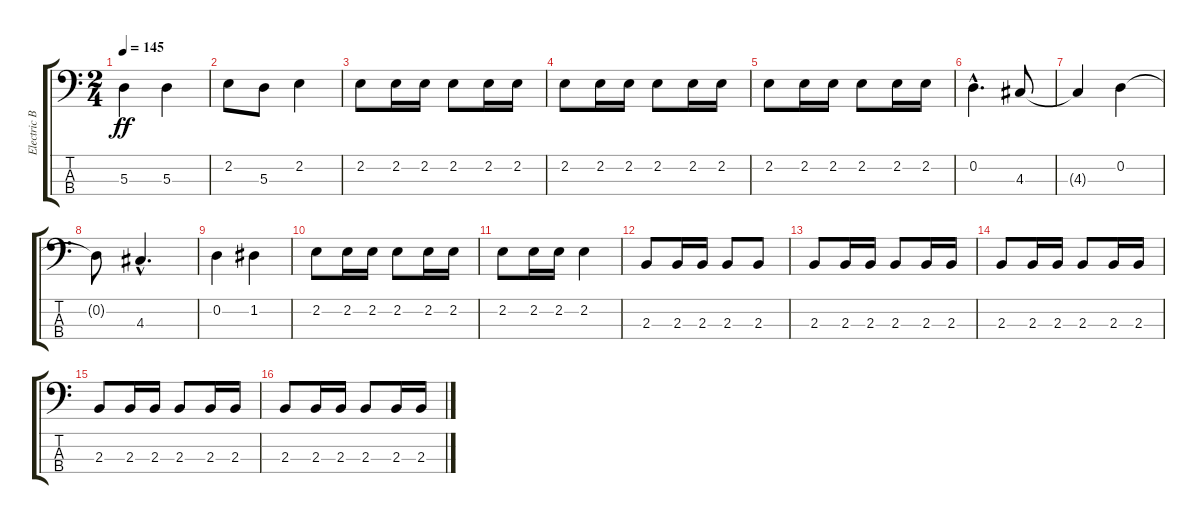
\track ("Electric Bass" "Electric B") {instrument electricbasspick}
\staff {score tabs}
\tuning (G2 D2 A1 E1) {hide}
\ts (2 4)
\tempo 145
\clef f4
\ks c
5.3.4{dy ff} 5.3.4 |
2.2.8 5.3.8 2.2.4 |
2.2.8 2.2.16 2.2.16 2.2.8 2.2.16 2.2.16 |
2.2.8 2.2.16 2.2.16 2.2.8 2.2.16 2.2.16 |
2.2.8 2.2.16 2.2.16 2.2.8 2.2.16 2.2.16 |
0.2{hac}.4{d} 4.3.8 |
4.3{t}.4 0.2.4 |
0.2{t}.8 4.3{hac}.4{d} |
0.2.4 1.2.4 |
2.2.8 2.2.16 2.2.16 2.2.8 2.2.16 2.2.16 |
2.2.8 2.2.16 2.2.16 2.2.4 |
2.3.8 2.3.16 2.3.16 2.3.8 2.3.8 |
2.3.8 2.3.16 2.3.16 2.3.8 2.3.16 2.3.16 |
2.3.8 2.3.16 2.3.16 2.3.8 2.3.16 2.3.16 |
2.3.8 2.3.16 2.3.16 2.3.8 2.3.16 2.3.16 |
2.3.8 2.3.16 2.3.16 2.3.8 2.3.16 2.3.16
